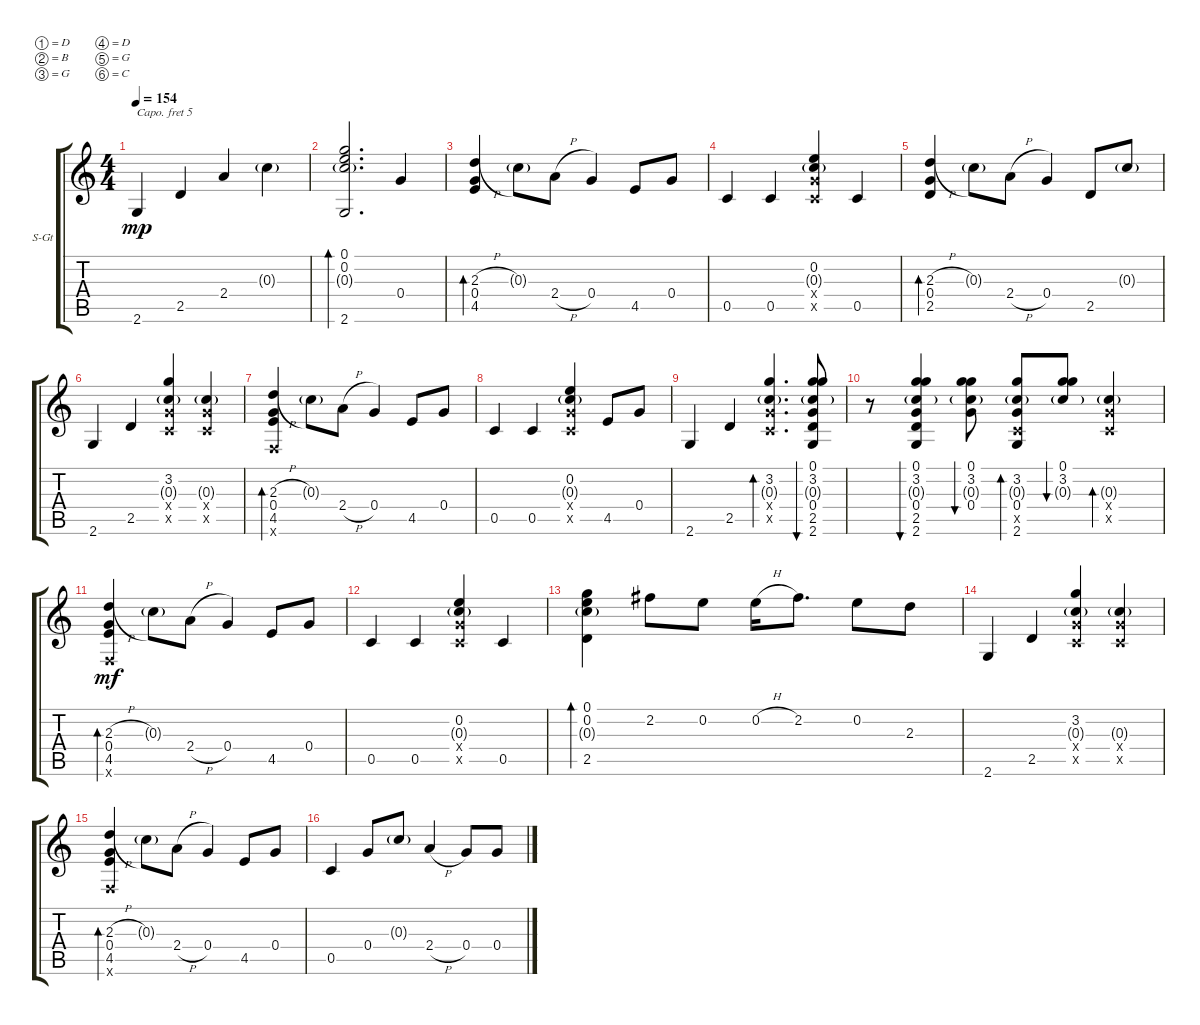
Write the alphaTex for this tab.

\defaultSystemsLayout 4
\bracketExtendMode groupsimilarinstruments
\firstSystemTrackNameOrientation horizontal
\otherSystemsTrackNameOrientation horizontal
\track ("Guitar 1" "S-Gt") {instrument acousticguitarsteel}
\staff {score tabs}
\capo 5
\tuning (D4 B3 G3 D3 G2 C2)
\ts (4 4)
\tempo 154
\clef g2
\ks c
2.6.4{dy mp} 2.5.4 2.4.4 0.3{g}.4 |
(2.6 0.2 0.1 0.3{g}).2{d bd 30} 0.4.4 |
(2.3{h} 4.5 0.4).4{bd 30} 0.3{g}.8 2.4{h}.8 0.4.4 4.5.8 0.4.8 |
0.5.4 0.5.4 (0.5{x} 0.4{x} 0.3{g} 0.2).4 0.5.4 |
(2.5 2.3{h} 0.4).4{bd 30} 0.3{g}.8 2.4{h}.8 0.4.4 2.5.8 0.3{g}.8 |
2.6.4 2.5.4 (0.5{x} 0.4{x} 0.3{g} 3.2).4 (0.5{x} 0.4{x} 0.3{g}).4 |
(4.5 0.6{x} 0.4 2.3{h}).4{bd 30} 0.3{g}.8 2.4{h}.8 0.4.4 4.5.8 0.4.8 |
0.5.4 0.5.4 (0.5{x} 0.4{x} 0.3{g} 0.2).4 4.5.8 0.4.8 |
2.6.4 2.5.4 (0.5{x} 0.4{x} 0.3{g} 3.2).4{d bd 30} (0.4 0.3{g} 0.1 3.2 2.5 2.6).8{bu 30} |
r.8 (0.4 0.3{g} 0.1 3.2 2.6 2.5).4{bu 30} (0.1 3.2 0.3{g} 0.4).8{bu 30} (0.5{x} 3.2 0.3{g} 0.4 2.6).8{bd 30} (0.3{g} 3.2 0.1).8{bu 30} (0.3{g} 0.4{x} 0.5{x}).4{bd 30} |
(2.3{h} 4.5 0.4 0.6{x}).4{bd 30 dy mf} 0.3{g}.8 2.4{h}.8 0.4.4 4.5.8 0.4.8 |
0.5.4 0.5.4 (0.5{x} 0.4{x} 0.3{g} 0.2).4 0.5.4 |
(2.5 0.1 0.2 0.3{g}).4{bd 30} 2.2.8 0.2.8 0.2{h}.16 2.2.8{d} 0.2.8 2.3.8 |
2.6.4 2.5.4 (0.5{x} 0.4{x} 0.3{g} 3.2).4 (0.5{x} 0.4{x} 0.3{g}).4 |
(4.5 0.6{x} 0.4 2.3{h}).4{bd 30} 0.3{g}.8 2.4{h}.8 0.4.4 4.5.8 0.4.8 |
0.5.4 0.4.8 0.3{g}.8 2.4{h}.4 0.4.8 0.4.8
